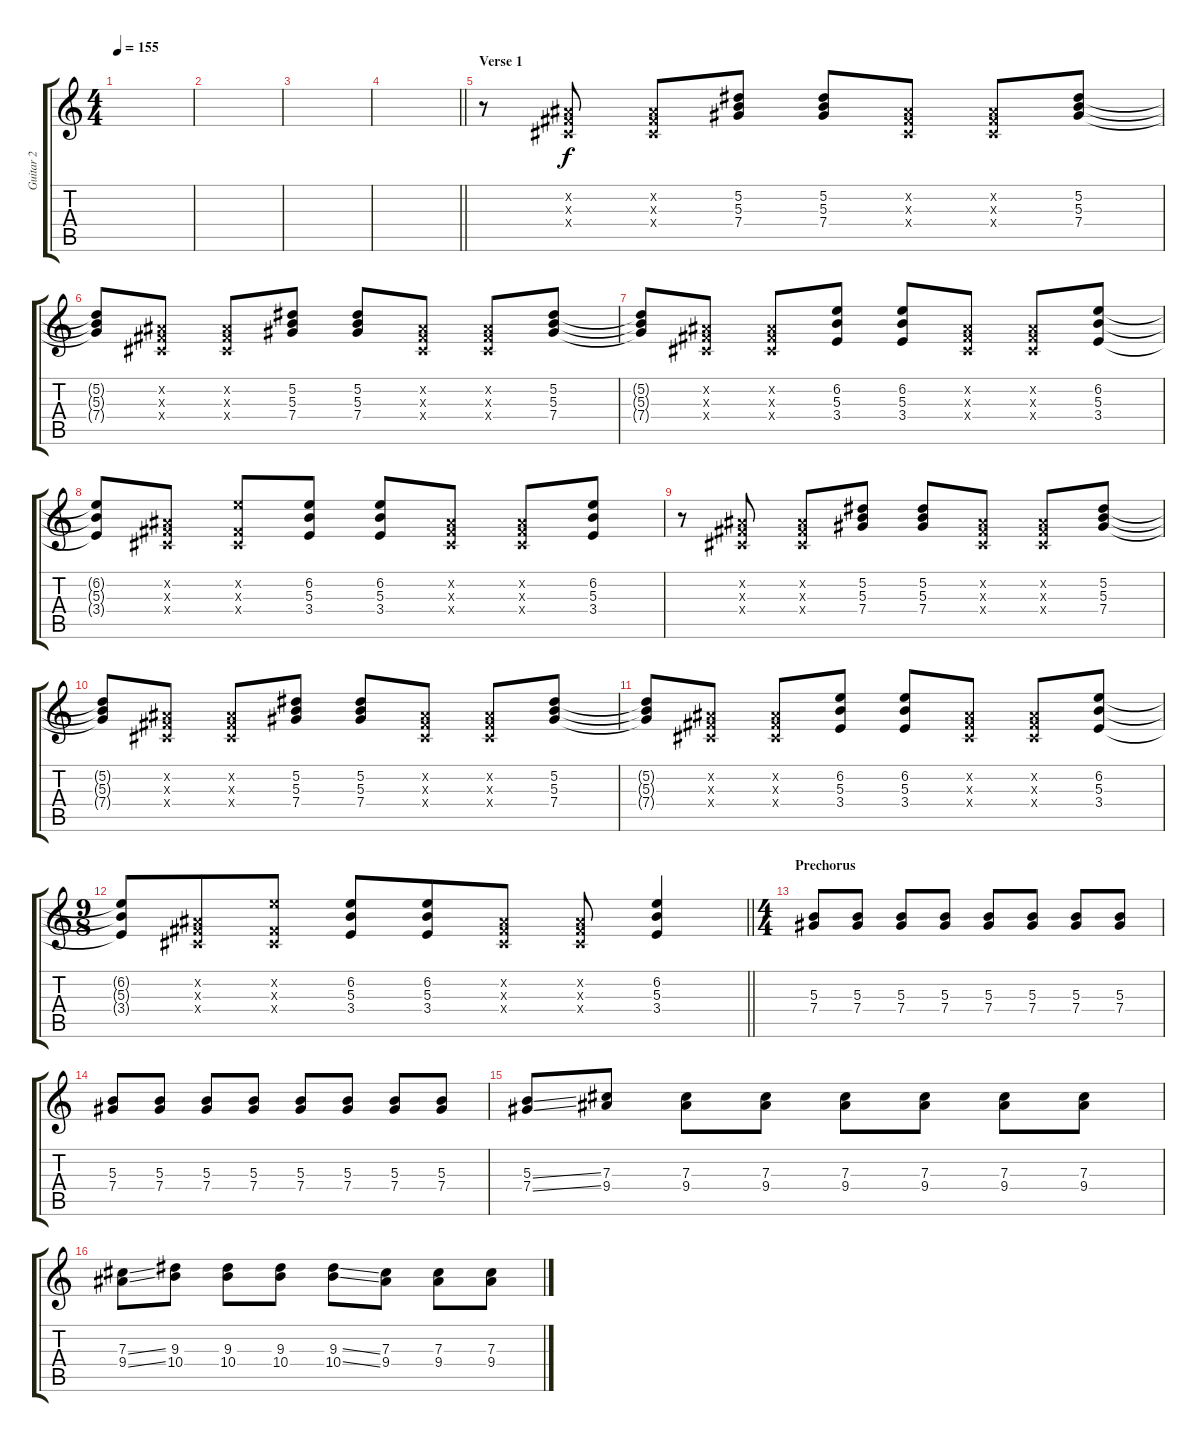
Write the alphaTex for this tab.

\track ("Guitar 2" "Guitar 2") {instrument electricguitarjazz}
\staff {score tabs}
\tuning (Eb4 Bb3 Gb3 Db3 Ab2 Db2) {hide}
\ts (4 4)
\section ("" "")
\tempo 155
\clef g2
\ks c
|
|
|
\barLineRight lightlight
|
\section ("" "Verse 1")
r.8{instrument distortionguitar} (0.2{x} 0.3{x} 0.4{x}).8 (0.2{x} 0.3{x} 0.4{x}).8 (5.2 5.3 7.4).8 (5.2 5.3 7.4).8 (0.2{x} 0.3{x} 0.4{x}).8 (0.2{x} 0.3{x} 0.4{x}).8 (5.2 5.3 7.4).8 |
(5.2{t} 5.3{t} 7.4{t}).8 (0.2{x} 0.3{x} 0.4{x}).8 (0.2{x} 0.3{x} 0.4{x}).8 (5.2 5.3 7.4).8 (5.2 5.3 7.4).8 (0.2{x} 0.3{x} 0.4{x}).8 (0.2{x} 0.3{x} 0.4{x}).8 (5.2 5.3 7.4).8 |
(5.2{t} 5.3{t} 7.4{t}).8 (0.2{x} 0.3{x} 0.4{x}).8 (0.2{x} 0.3{x} 0.4{x}).8 (6.2 5.3 3.4).8 (6.2 5.3 3.4).8 (0.2{x} 0.3{x} 0.4{x}).8 (0.2{x} 0.3{x} 0.4{x}).8 (6.2 5.3 3.4).8 |
(6.2{t} 5.3{t} 3.4{t}).8 (0.2{x} 0.3{x} 0.4{x}).8 (6.2{x} 0.3{x} 0.4{x}).8 (6.2 5.3 3.4).8 (6.2 5.3 3.4).8 (0.2{x} 0.3{x} 0.4{x}).8 (0.2{x} 0.3{x} 0.4{x}).8 (6.2 5.3 3.4).8 |
r.8 (0.2{x} 0.3{x} 0.4{x}).8 (0.2{x} 0.3{x} 0.4{x}).8 (5.2 5.3 7.4).8 (5.2 5.3 7.4).8 (0.2{x} 0.3{x} 0.4{x}).8 (0.2{x} 0.3{x} 0.4{x}).8 (5.2 5.3 7.4).8 |
(5.2{t} 5.3{t} 7.4{t}).8 (0.2{x} 0.3{x} 0.4{x}).8 (0.2{x} 0.3{x} 0.4{x}).8 (5.2 5.3 7.4).8 (5.2 5.3 7.4).8 (0.2{x} 0.3{x} 0.4{x}).8 (0.2{x} 0.3{x} 0.4{x}).8 (5.2 5.3 7.4).8 |
(5.2{t} 5.3{t} 7.4{t}).8 (0.2{x} 0.3{x} 0.4{x}).8 (0.2{x} 0.3{x} 0.4{x}).8 (6.2 5.3 3.4).8 (6.2 5.3 3.4).8 (0.2{x} 0.3{x} 0.4{x}).8 (0.2{x} 0.3{x} 0.4{x}).8 (6.2 5.3 3.4).8 |
\ts (9 8)
\barLineRight lightlight
(6.2{t} 5.3{t} 3.4{t}).8 (0.2{x} 0.3{x} 0.4{x}).8 (6.2{x} 0.3{x} 0.4{x}).8 (6.2 5.3 3.4).8 (6.2 5.3 3.4).8 (0.2{x} 0.3{x} 0.4{x}).8 (0.2{x} 0.3{x} 0.4{x}).8 (6.2 5.3 3.4).4 |
\ts (4 4)
\section ("" "Prechorus")
(5.3 7.4).8 (5.3 7.4).8 (5.3 7.4).8 (5.3 7.4).8 (5.3 7.4).8 (5.3 7.4).8 (5.3 7.4).8 (5.3 7.4).8 |
(5.3 7.4).8 (5.3 7.4).8 (5.3 7.4).8 (5.3 7.4).8 (5.3 7.4).8 (5.3 7.4).8 (5.3 7.4).8 (5.3 7.4).8 |
(5.3{ss} 7.4{ss}).8 (7.3 9.4).8 (7.3 9.4).8 (7.3 9.4).8 (7.3 9.4).8 (7.3 9.4).8 (7.3 9.4).8 (7.3 9.4).8 |
(7.3{ss} 9.4{ss}).8 (9.3 10.4).8 (9.3 10.4).8 (9.3 10.4).8 (9.3{ss} 10.4{ss}).8 (7.3 9.4).8 (7.3 9.4).8 (7.3 9.4).8
